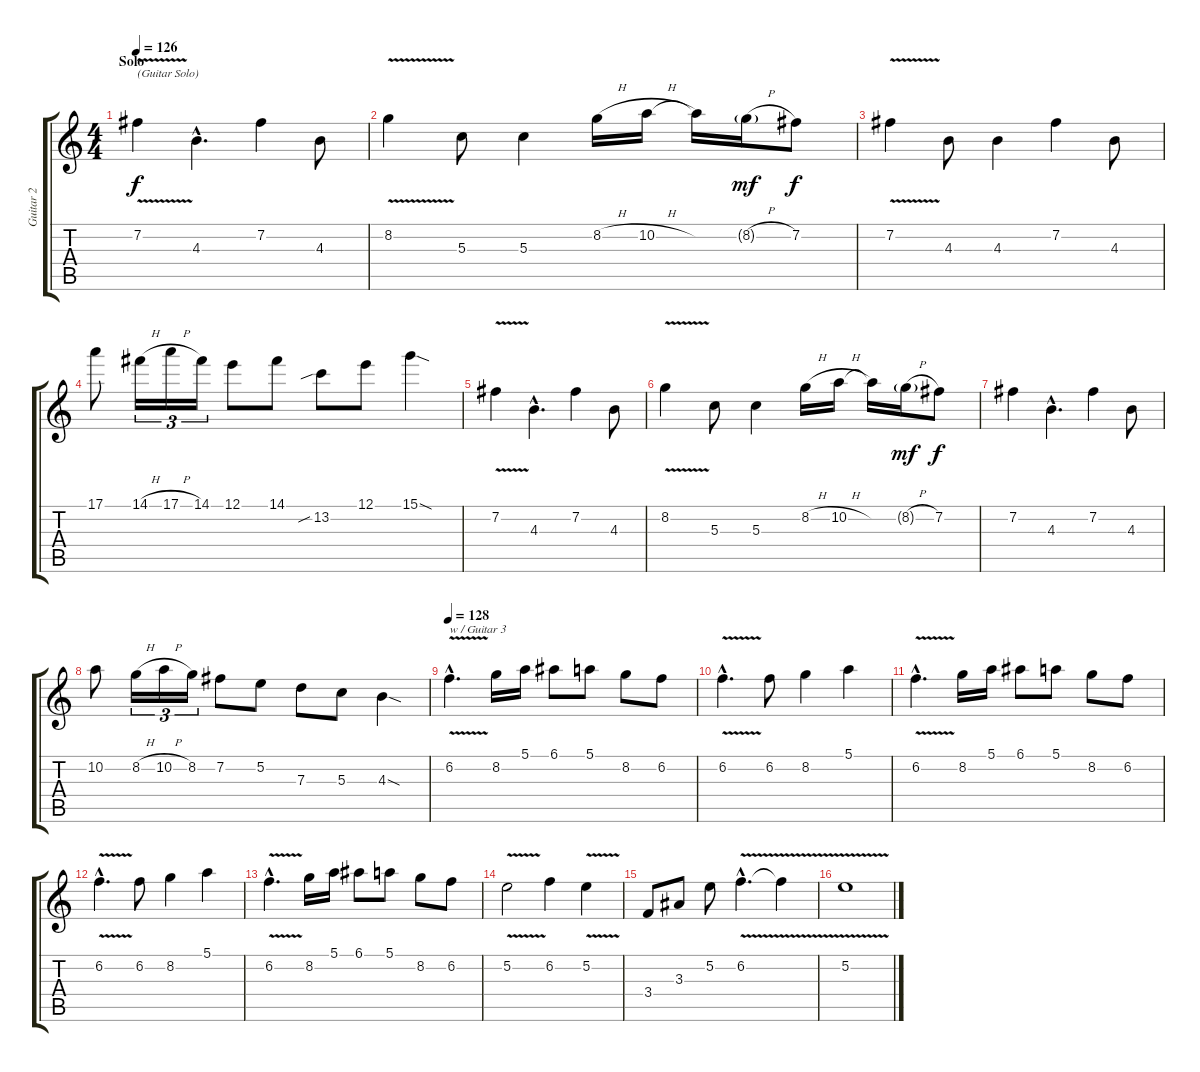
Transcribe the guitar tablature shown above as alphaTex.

\track ("Guitar 2" "Guitar 2") {instrument distortionguitar}
\staff {score tabs}
\tuning (E4 B3 G3 D3 A2 E2) {hide}
\ts (4 4)
\section ("" "Solo")
\tempo 126
\clef g2
\ks c
7.2{v}.4{txt "(Guitar Solo)" dy f volume 16} 4.3{hac}.4{d} 7.2.4 4.3.8 |
8.2{v}.4 5.3.8 5.3.4 8.2{h}.16 10.2{h}.16 10.2{t}.16 8.2{h g}.16{dy mf} 7.2.8{dy f} |
7.2{v}.4 4.3.8 4.3.4 7.2.4 4.3.8 |
17.1.8 14.1{h}.16{tu (3 2)} 17.1{h}.16{tu (3 2)} 14.1.16{tu (3 2)} 12.1.8 14.1.8 13.2{sib}.8 12.1.8 15.1{sod}.4 |
7.2{v}.4 4.3{hac}.4{d} 7.2.4 4.3.8 |
8.2{v}.4 5.3.8 5.3.4 8.2{h}.16 10.2{h}.16 10.2{t}.16 8.2{h g}.16{dy mf} 7.2.8{dy f} |
7.2.4 4.3{hac}.4{d} 7.2.4 4.3.8 |
10.2.8 8.2{h}.16{tu (3 2)} 10.2{h}.16{tu (3 2)} 8.2.16{tu (3 2)} 7.2.8 5.2.8 7.3.8 5.3.8 4.3{sod}.4 |
\tempo 128
6.2{v hac}.4{d txt "w / Guitar 3"} 8.2.16 5.1.16 6.1.8 5.1.8 8.2.8 6.2.8 |
6.2{v hac}.4{d} 6.2.8 8.2.4 5.1.4 |
6.2{v hac}.4{d} 8.2.16 5.1.16 6.1.8 5.1.8 8.2.8 6.2.8 |
6.2{v hac}.4{d} 6.2.8 8.2.4 5.1.4 |
6.2{v hac}.4{d} 8.2.16 5.1.16 6.1.8 5.1.8 8.2.8 6.2.8 |
5.2{v}.2 6.2.4 5.2{v}.4 |
3.4.8 3.3.8 5.2.8 6.2{v hac}.4{d} 6.2{t}.4 |
5.2{v}.1
